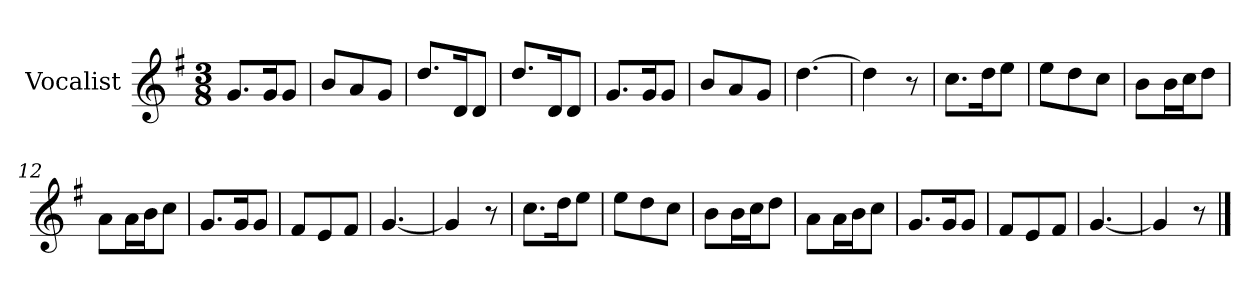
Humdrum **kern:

**kern
*part1
*staff1
*I"Vocalist
*k[f#]
*G:
*M3/8
=1
8.gL
16gK
8gJ
=2
8bL
8a
8gJ
=3
8.ddL
16dK
8dJ
=4
8.ddL
16dK
8dJ
=5
8.gL
16gK
8gJ
=6
8bL
8a
8gJ
=7
[4.dd
=8
4dd]
8r
=9
8.ccL
16ddK
8eeJ
=10
8eeL
8dd
8ccJ
=11
8bL
16bL
16ccJ
8ddJ
=12
8aL
16aL
16bJ
8ccJ
=13
8.gL
16gK
8gJ
=14
8f#L
8e
8f#J
=15
[4.g
=16
4g]
8r
=17
8.ccL
16ddK
8eeJ
=18
8eeL
8dd
8ccJ
=19
8bL
16bL
16ccJ
8ddJ
=20
8aL
16aL
16bJ
8ccJ
=21
8.gL
16gK
8gJ
=22
8f#L
8e
8f#J
=23
[4.g
=24
4g]
8r
==
*-
